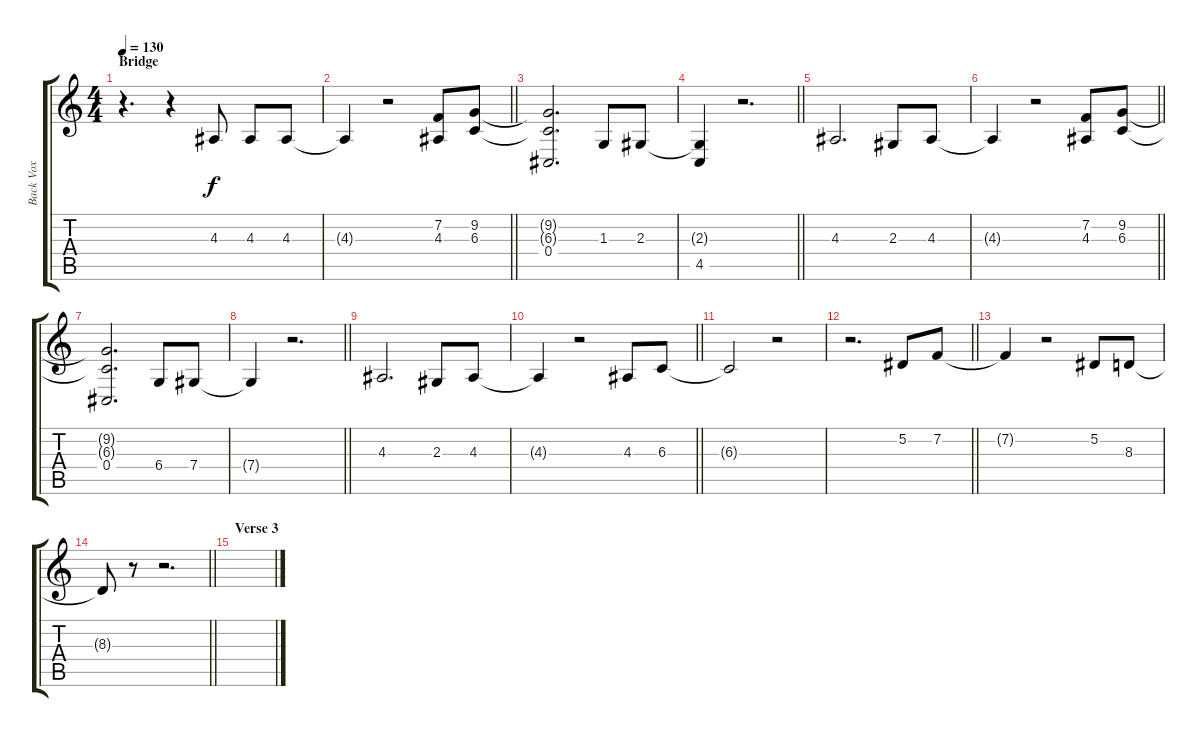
\track ("Back Vox" "Back Vox") {instrument tenorsax}
\staff {score tabs}
\tuning (Eb4 Bb3 Gb3 Db3 Ab2 Eb2) {hide}
\ts (4 4)
\section ("" "Bridge")
\tempo 130
\clef g2
\ks c
r.4{d dy f} r.4 4.3.8 4.3.8 4.3.8 |
\barLineRight lightlight
4.3{t}.4 r.2 (7.2 4.3).8 (9.2 6.3).8 |
(9.2{t} 6.3{t} 0.4).2{d} 1.3.8 2.3.8 |
\barLineRight lightlight
(2.3{t} 4.5).4 r.2{d} |
4.3.2{d} 2.3.8 4.3.8 |
\barLineRight lightlight
4.3{t}.4 r.2 (7.2 4.3).8 (9.2 6.3).8 |
(9.2{t} 6.3{t} 0.4).2{d} 6.4.8 7.4.8 |
\barLineRight lightlight
7.4{t}.4 r.2{d} |
4.3.2{d} 2.3.8 4.3.8 |
\barLineRight lightlight
4.3{t}.4 r.2 4.3.8 6.3.8 |
6.3{t}.2 r.2 |
\barLineRight lightlight
r.2{d} 5.2.8 7.2.8 |
7.2{t}.4 r.2 5.2.8 8.3.8 |
\barLineRight lightlight
8.3{t}.8 r.8 r.2{d} |
\section ("" "Verse 3")
